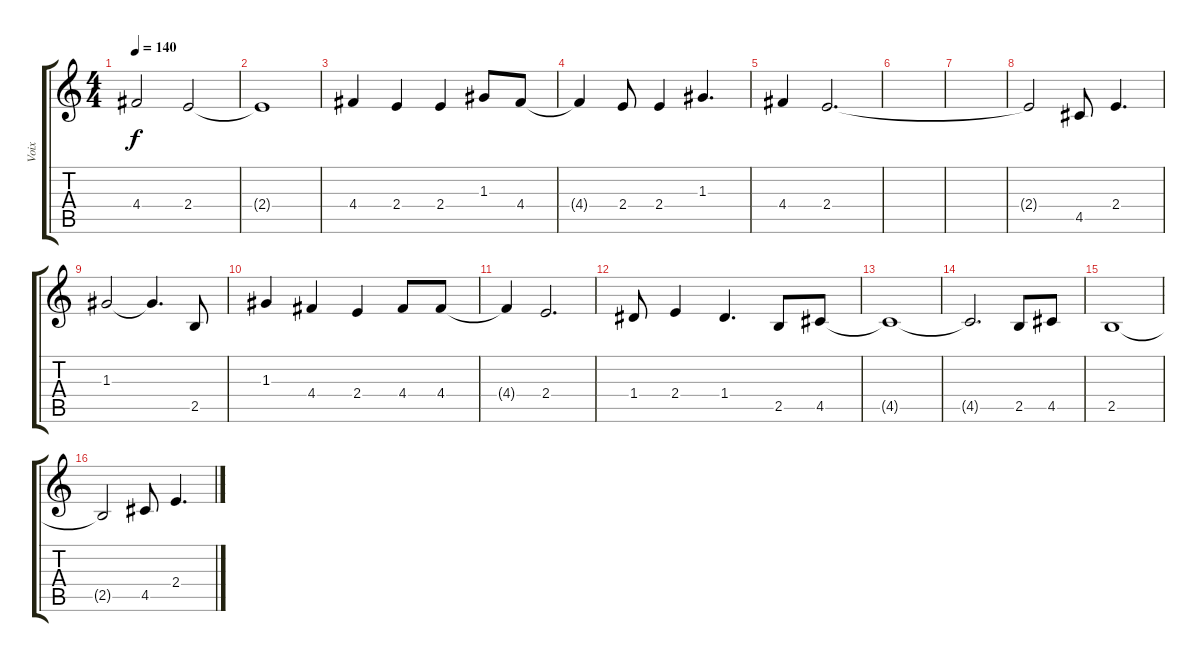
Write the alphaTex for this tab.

\track ("Voix" "Voix") {instrument acousticguitarsteel}
\staff {score tabs}
\tuning (E4 B3 G3 D3 A2 E2) {hide}
\ts (4 4)
\tempo 140
\clef g2
\ks c
4.4{t}.2{dy f} 2.4.2 |
2.4{t}.1 |
4.4.4 2.4.4 2.4.4 1.3.8 4.4.8 |
4.4{t}.4 2.4.8 2.4.4 1.3.4{d} |
4.4.4 2.4.2{d} |
|
|
2.4{t}.2 4.5.8 2.4.4{d} |
1.3.2 1.3{t}.4{d} 2.5.8 |
1.3.4 4.4.4 2.4.4 4.4.8 4.4.8 |
4.4{t}.4 2.4.2{d} |
1.4.8 2.4.4 1.4.4{d} 2.5.8 4.5.8 |
4.5{t}.1 |
4.5{t}.2{d} 2.5.8 4.5.8 |
2.5.1 |
2.5{t}.2 4.5.8 2.4.4{d}
